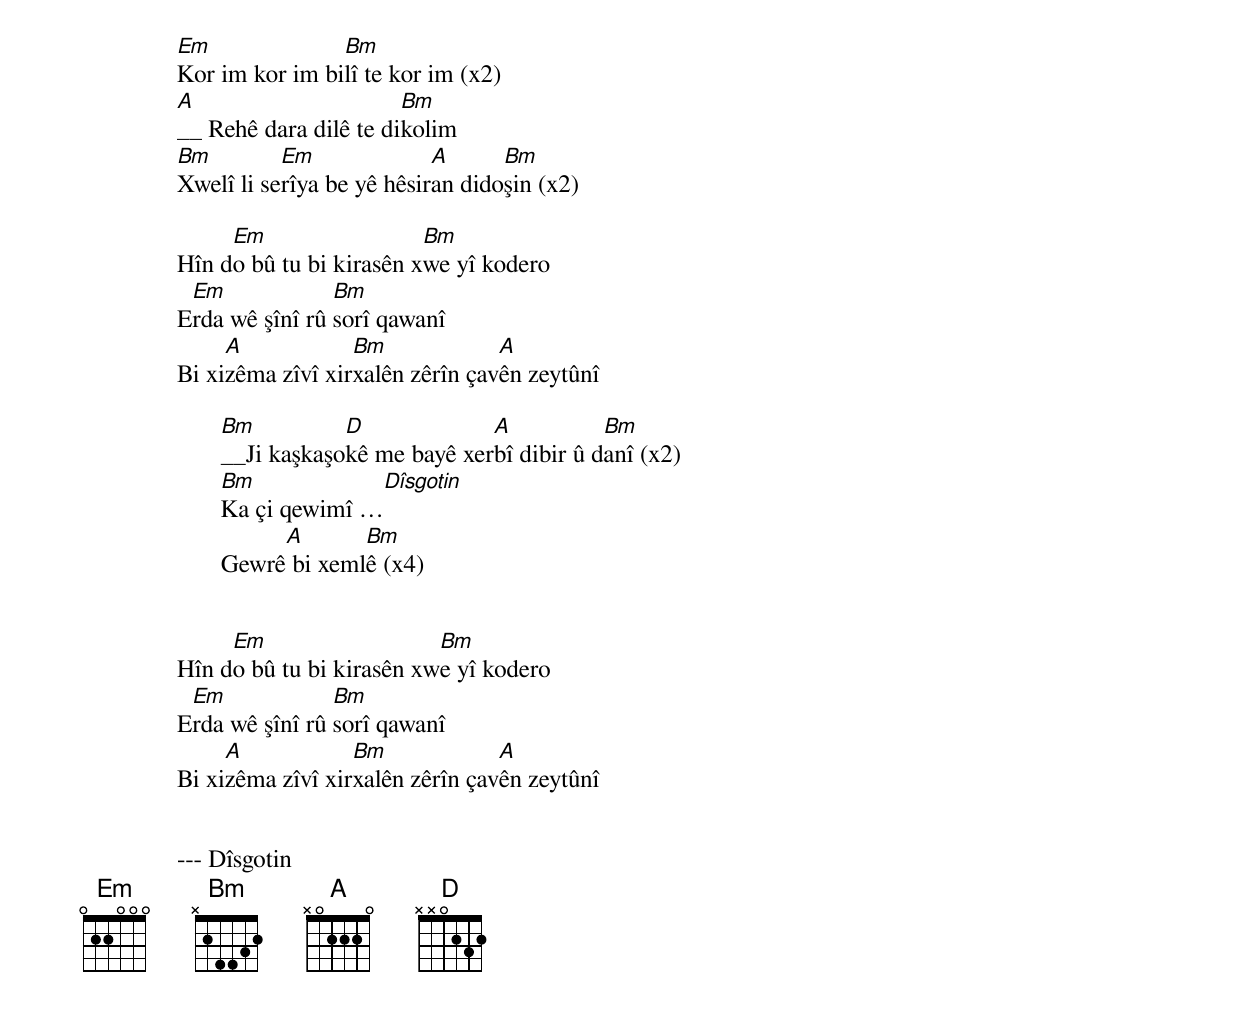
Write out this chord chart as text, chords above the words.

               Em              Bm
               Kor im kor im bilî te kor im (x2)
               A                      Bm
               __ Rehê dara dilê te dikolim
               Bm         Em              A      Bm
               Xwelî li serîya be yê hêsiran didoşin (x2)

                    Em                  Bm
               Hîn do bû tu bi kirasên xwe yî kodero
                Em             Bm
               Erda wê şînî rû sorî qawanî
                    A            Bm             A
               Bi xizêma zîvî xirxalên zêrîn çavên zeytûnî

                      Bm          D             A           Bm
                      __Ji kaşkaşokê me bayê xerbî dibir û danî (x2)
                      Bm                                                             Dîsgotin
                      Ka çi qewimî …
                           A       Bm
                      Gewrê bi xemlê (x4)


                    Em                   Bm
               Hîn do bû tu bi kirasên xwe yî kodero
                Em             Bm
               Erda wê şînî rû sorî qawanî
                    A            Bm             A
               Bi xizêma zîvî xirxalên zêrîn çavên zeytûnî


               --- Dîsgotin
